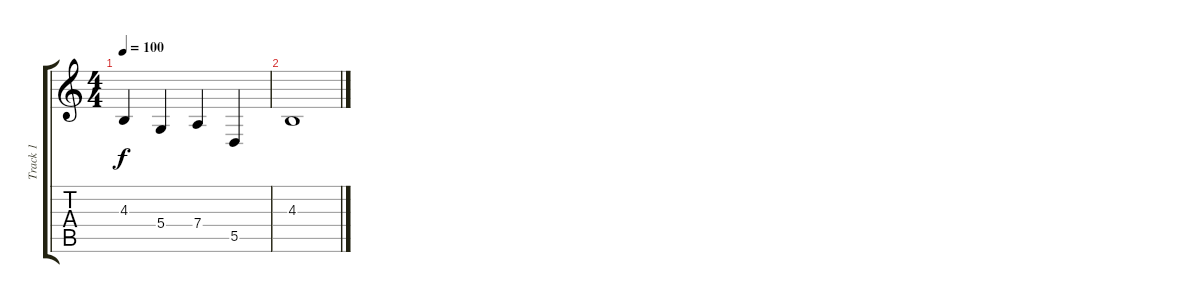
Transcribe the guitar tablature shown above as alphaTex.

\track ("Track 1" "Track 1") {instrument synthbrass1}
\staff {score tabs}
\tuning (E4 B3 G3 D3 A2 E2) {hide}
\ts (4 4)
\tempo 100
\clef g2
\ks c
4.3.4{dy f} 5.4.4 7.4.4 5.5.4 |
4.3.1
